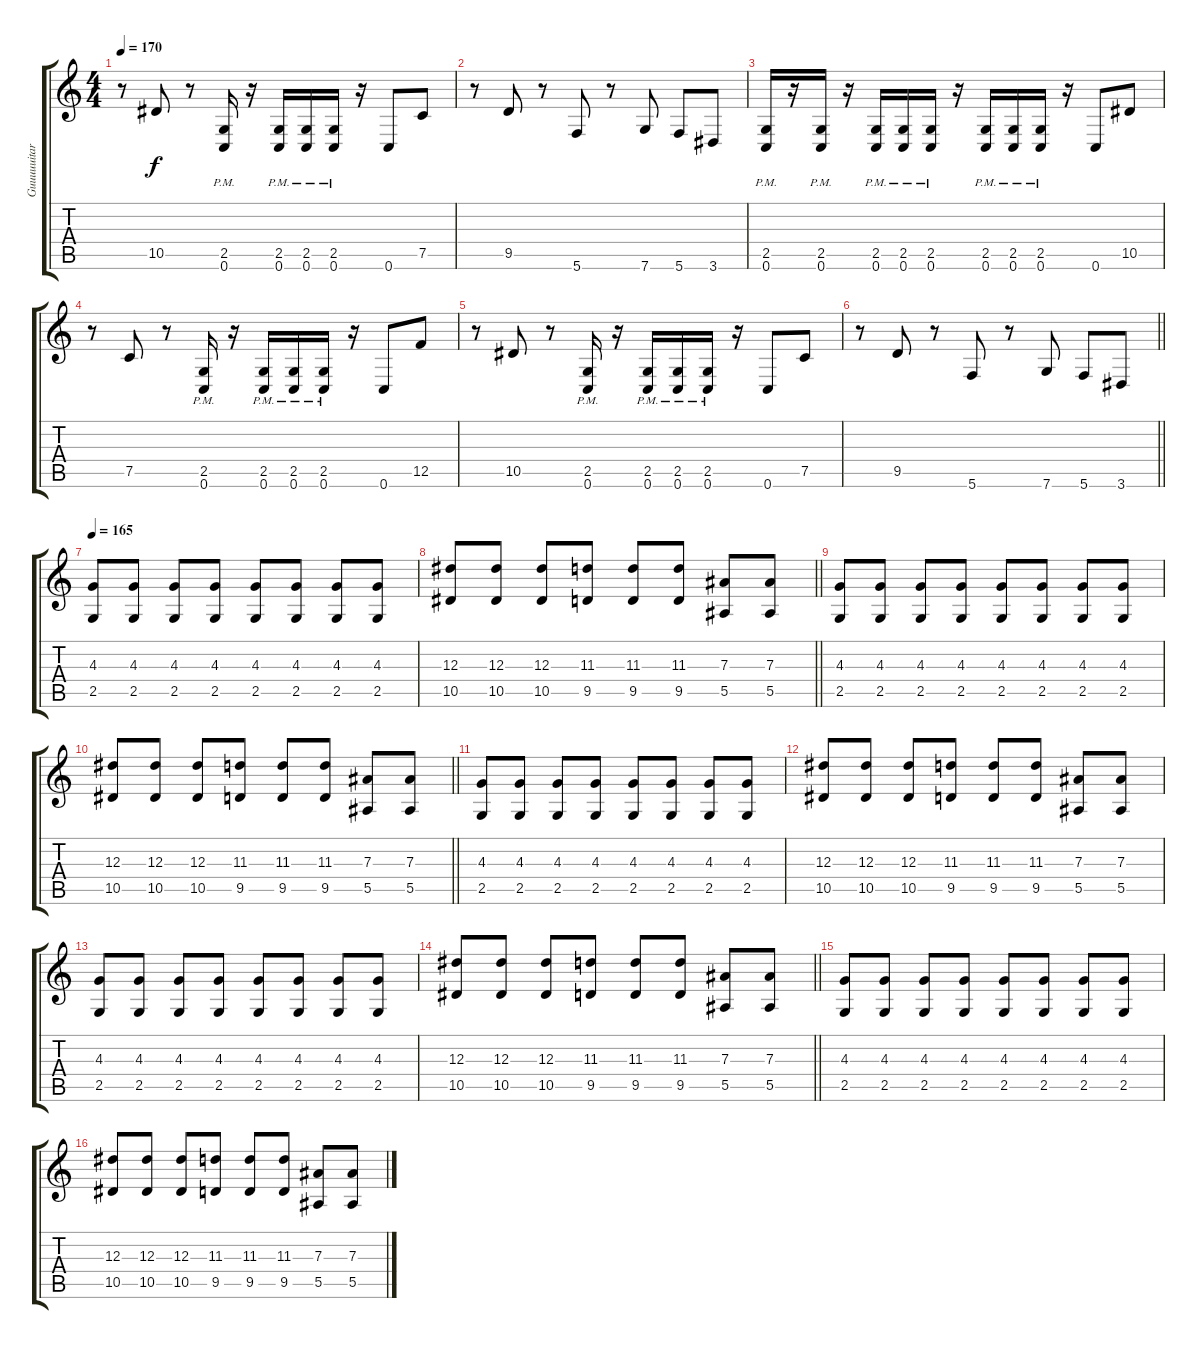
\track ("Guuuuuitar" "Guuuuuitar") {instrument distortionguitar}
\staff {score tabs}
\tuning (C4 G3 Eb3 Bb2 F2 C2) {hide}
\ts (4 4)
\tempo 170
\clef g2
\ks c
r.8{dy f} 10.5.8 r.8 (2.5{pm} 0.6{pm}).16 r.16 (2.5{pm} 0.6{pm}).16 (2.5{pm} 0.6{pm}).16 (2.5{pm} 0.6{pm}).16 r.16 0.6.8 7.5.8 |
r.8 9.5.8 r.8 5.6.8 r.8 7.6.8 5.6.8 3.6.8 |
(2.5{pm} 0.6{pm}).16 r.16 (2.5{pm} 0.6{pm}).16 r.16 (2.5{pm} 0.6{pm}).16 (2.5{pm} 0.6{pm}).16 (2.5{pm} 0.6{pm}).16 r.16 (2.5{pm} 0.6{pm}).16 (2.5{pm} 0.6{pm}).16 (2.5{pm} 0.6{pm}).16 r.16 0.6.8 10.5.8 |
r.8 7.5.8 r.8 (2.5{pm} 0.6{pm}).16 r.16 (2.5{pm} 0.6{pm}).16 (2.5{pm} 0.6{pm}).16 (2.5{pm} 0.6{pm}).16 r.16 0.6.8 12.5.8 |
r.8 10.5.8 r.8 (2.5{pm} 0.6{pm}).16 r.16 (2.5{pm} 0.6{pm}).16 (2.5{pm} 0.6{pm}).16 (2.5{pm} 0.6{pm}).16 r.16 0.6.8 7.5.8 |
\barLineRight lightlight
r.8 9.5.8 r.8 5.6.8 r.8 7.6.8 5.6.8 3.6.8 |
\tempo 165
(4.3 2.5).8 (4.3 2.5).8 (4.3 2.5).8 (4.3 2.5).8 (4.3 2.5).8 (4.3 2.5).8 (4.3 2.5).8 (4.3 2.5).8 |
\barLineRight lightlight
(12.3 10.5).8 (12.3 10.5).8 (12.3 10.5).8 (11.3 9.5).8 (11.3 9.5).8 (11.3 9.5).8 (7.3 5.5).8 (7.3 5.5).8 |
(4.3 2.5).8 (4.3 2.5).8 (4.3 2.5).8 (4.3 2.5).8 (4.3 2.5).8 (4.3 2.5).8 (4.3 2.5).8 (4.3 2.5).8 |
\barLineRight lightlight
(12.3 10.5).8 (12.3 10.5).8 (12.3 10.5).8 (11.3 9.5).8 (11.3 9.5).8 (11.3 9.5).8 (7.3 5.5).8 (7.3 5.5).8 |
(4.3 2.5).8 (4.3 2.5).8 (4.3 2.5).8 (4.3 2.5).8 (4.3 2.5).8 (4.3 2.5).8 (4.3 2.5).8 (4.3 2.5).8 |
(12.3 10.5).8 (12.3 10.5).8 (12.3 10.5).8 (11.3 9.5).8 (11.3 9.5).8 (11.3 9.5).8 (7.3 5.5).8 (7.3 5.5).8 |
(4.3 2.5).8 (4.3 2.5).8 (4.3 2.5).8 (4.3 2.5).8 (4.3 2.5).8 (4.3 2.5).8 (4.3 2.5).8 (4.3 2.5).8 |
\barLineRight lightlight
(12.3 10.5).8 (12.3 10.5).8 (12.3 10.5).8 (11.3 9.5).8 (11.3 9.5).8 (11.3 9.5).8 (7.3 5.5).8 (7.3 5.5).8 |
(4.3 2.5).8 (4.3 2.5).8 (4.3 2.5).8 (4.3 2.5).8 (4.3 2.5).8 (4.3 2.5).8 (4.3 2.5).8 (4.3 2.5).8 |
(12.3 10.5).8 (12.3 10.5).8 (12.3 10.5).8 (11.3 9.5).8 (11.3 9.5).8 (11.3 9.5).8 (7.3 5.5).8 (7.3 5.5).8
